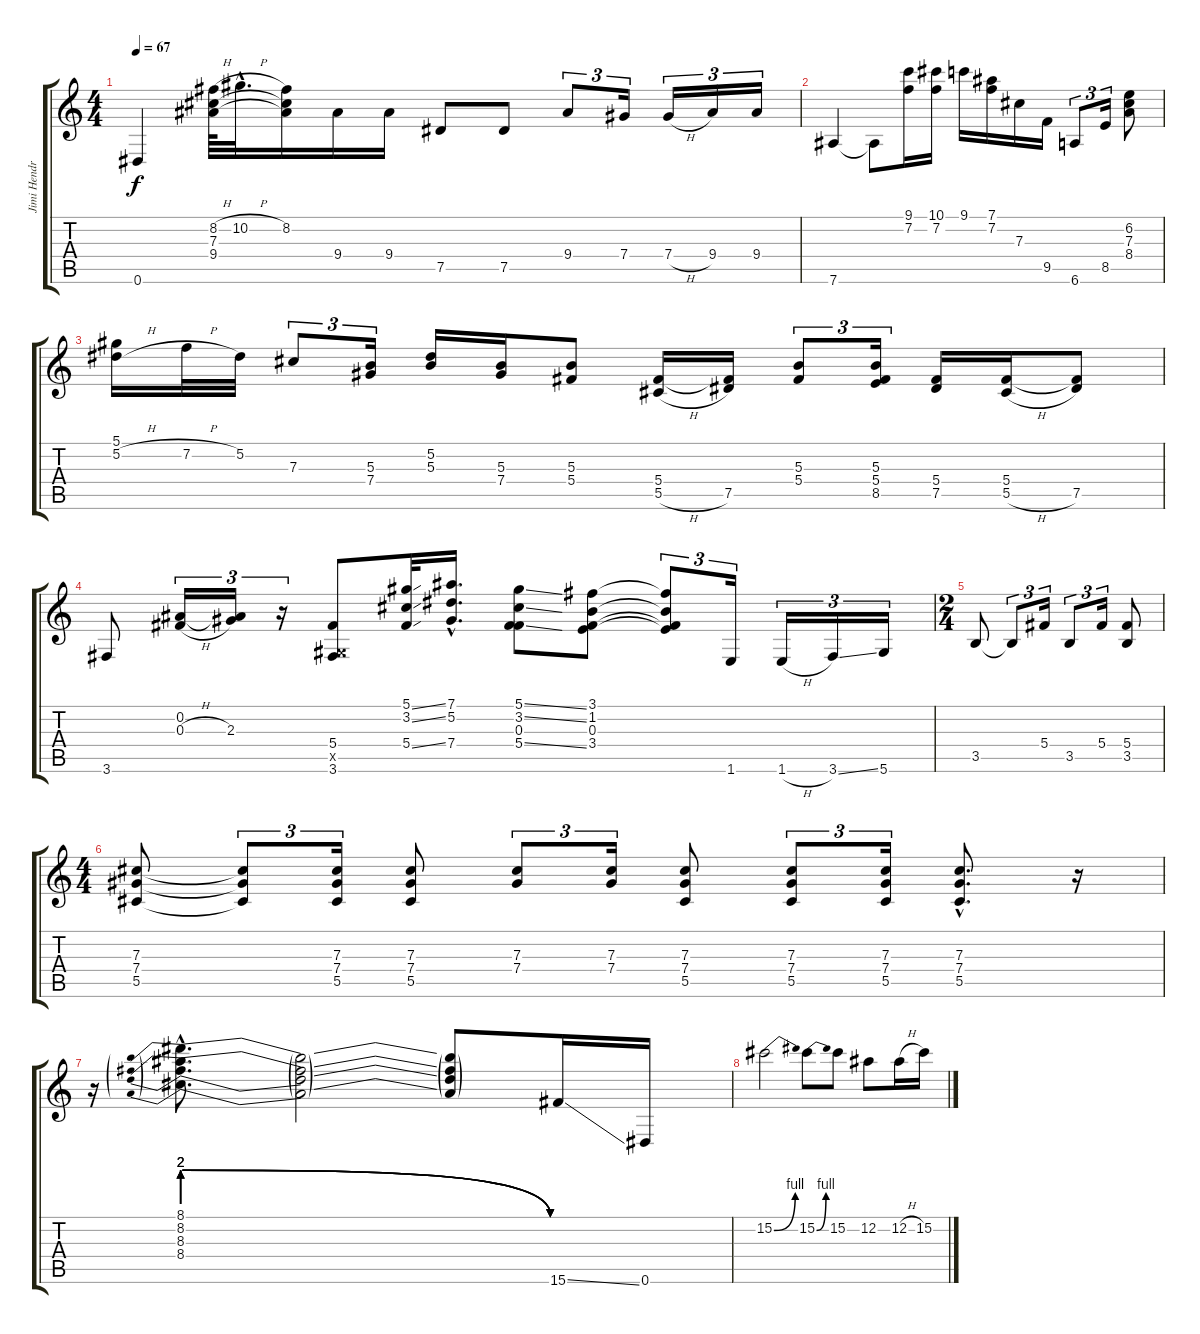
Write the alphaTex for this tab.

\track ("Jimi Hendrix" "Jimi Hendr") {instrument electricguitarjazz}
\staff {score tabs}
\tuning (Eb4 Bb3 Gb3 Db3 Ab2 Eb2) {hide}
\ts (4 4)
\tempo 67
\clef g2
\ks c
0.6.4{dy f} (8.2{h} 7.3 9.4).64 10.2{h hac}.32{d} (8.2 7.3{t} 9.4{t}).16 9.4.16 9.4.16 7.5.8 7.5.8 9.4.8{tu (3 2)} 7.4.16{tu (3 2)} 7.4{h}.16{tu (3 2)} 9.4.16{tu (3 2)} 9.4.16{tu (3 2)} |
7.6.4 7.6{t}.8 (9.1 7.2).16 (10.1 7.2).16 9.1.16 (7.1 7.2).16 7.3.16 9.5.16 6.6.8{tu (3 2)} 8.5.16{tu (3 2)} (6.2 7.3 8.4).8 |
(5.1 5.2{h}).16 7.2{h}.32 5.2.32 7.3.8{tu (3 2)} (5.3 7.4).16{tu (3 2)} (5.2 5.3).16 (5.3 7.4).16 (5.3 5.4).8 (5.4 5.5{h}).16 (5.4{t} 7.5).16 (5.3 5.4).8{tu (3 2)} (5.3 5.4 8.5).16{tu (3 2)} (5.4 7.5).16 (5.4 5.5{h}).16 (5.4{t} 7.5).8 |
3.6.8 (0.2 0.3{h}).16{tu (3 2)} (0.2{t} 2.3).16{tu (3 2)} r.16{tu (3 2)} (5.4 0.5{x} 3.6).8 (5.1{ss} 3.2{ss} 5.4{ss}).32 (7.1{hac} 5.2{hac} 7.4{hac}).16{d} (5.1{ss} 3.2{ss} 0.3 5.4{ss}).8 (3.1 1.2 0.3 3.4).8 (3.1{t} 1.2{t} 0.3{t} 3.4{t}).8{tu (3 2)} 1.6.16{tu (3 2)} 1.6{h}.16{tu (3 2)} 3.6{ss}.16{tu (3 2)} 5.6.16{tu (3 2)} |
\ts (2 4)
3.5.8 3.5{t}.8{tu (3 2)} 5.4.16{tu (3 2)} 3.5.8{tu (3 2)} 5.4.16{tu (3 2)} (5.4 3.5).8 |
\ts (4 4)
(7.3 7.4 5.5).8 (7.3{t} 7.4{t} 5.5{t}).8{tu (3 2)} (7.3 7.4 5.5).16{tu (3 2)} (7.3 7.4 5.5).8 (7.3 7.4).8{tu (3 2)} (7.3 7.4).16{tu (3 2)} (7.3 7.4 5.5).8 (7.3 7.4 5.5).8{tu (3 2)} (7.3 7.4 5.5).16{tu (3 2)} (7.3{hac} 7.4{hac} 5.5{hac}).8{d} r.16 |
r.16 (8.1{be (prebendrelease 0 8 60 0) hac} 8.2{be (prebendrelease 0 8 60 0) hac} 8.3{be (prebendrelease 0 8 60 0) hac} 8.4{be (prebendrelease 0 8 60 0) hac}).8{d} (8.1{t} 8.2{t} 8.3{t} 8.4{t}).2 (8.1{t} 8.2{t} 8.3{t} 8.4{t}).8 15.6{ss}.16 0.6.16 |
15.2{be (bend 0 0 60 4)}.2{instrument overdrivenguitar} 15.2{be (bend 0 0 60 4)}.8 15.2.8 12.2.8 12.2{h}.16 15.2.16
